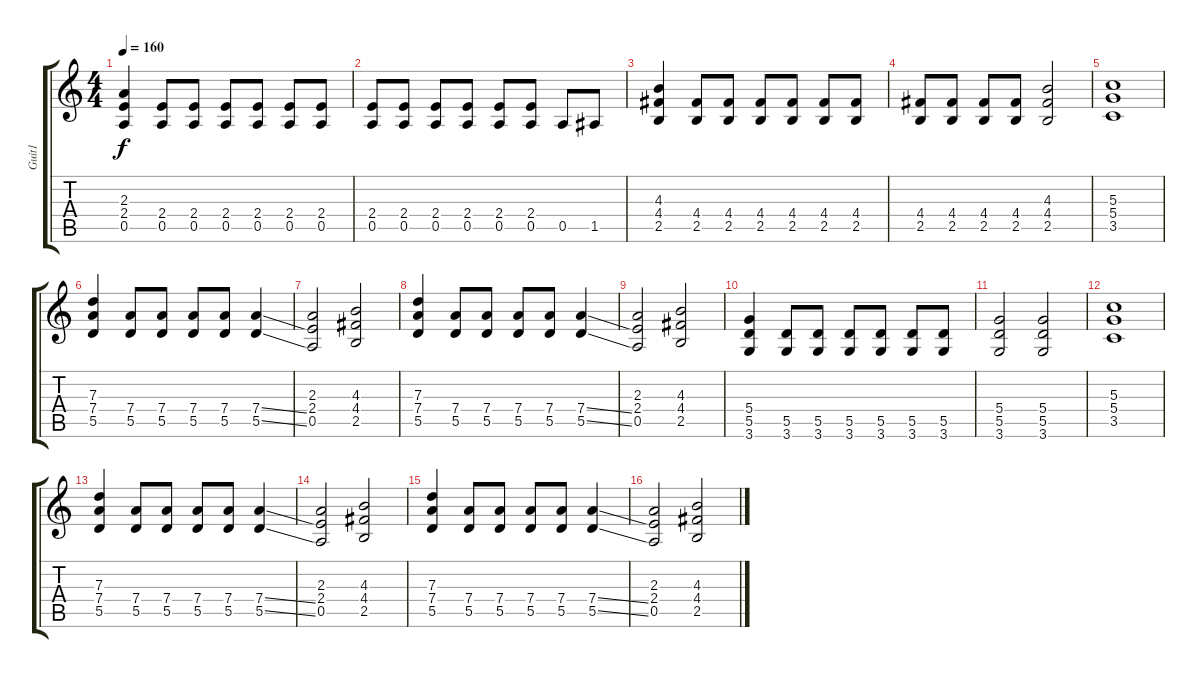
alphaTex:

\track ("Guit1" "Guit1") {instrument overdrivenguitar}
\staff {score tabs}
\tuning (E4 B3 G3 D3 A2 E2) {hide}
\ts (4 4)
\tempo 160
\clef g2
\ks c
(2.3 2.4 0.5).4{dy f} (2.4 0.5).8 (2.4 0.5).8 (2.4 0.5).8 (2.4 0.5).8 (2.4 0.5).8 (2.4 0.5).8 |
(2.4 0.5).8 (2.4 0.5).8 (2.4 0.5).8 (2.4 0.5).8 (2.4 0.5).8 (2.4 0.5).8 0.5.8 1.5.8 |
(4.3 4.4 2.5).4 (4.4 2.5).8 (4.4 2.5).8 (4.4 2.5).8 (4.4 2.5).8 (4.4 2.5).8 (4.4 2.5).8 |
(4.4 2.5).8 (4.4 2.5).8 (4.4 2.5).8 (4.4 2.5).8 (4.3 4.4 2.5).2 |
(5.3 5.4 3.5).1 |
(7.3 7.4 5.5).4 (7.4 5.5).8 (7.4 5.5).8 (7.4 5.5).8 (7.4 5.5).8 (7.4{ss} 5.5{ss}).4 |
(2.3 2.4 0.5).2 (4.3 4.4 2.5).2 |
(7.3 7.4 5.5).4 (7.4 5.5).8 (7.4 5.5).8 (7.4 5.5).8 (7.4 5.5).8 (7.4{ss} 5.5{ss}).4 |
(2.3 2.4 0.5).2 (4.3 4.4 2.5).2 |
(5.4 5.5 3.6).4 (5.5 3.6).8 (5.5 3.6).8 (5.5 3.6).8 (5.5 3.6).8 (5.5 3.6).8 (5.5 3.6).8 |
(5.4 5.5 3.6).2 (5.4 5.5 3.6).2 |
(5.3 5.4 3.5).1 |
(7.3 7.4 5.5).4 (7.4 5.5).8 (7.4 5.5).8 (7.4 5.5).8 (7.4 5.5).8 (7.4{ss} 5.5{ss}).4 |
(2.3 2.4 0.5).2 (4.3 4.4 2.5).2 |
(7.3 7.4 5.5).4 (7.4 5.5).8 (7.4 5.5).8 (7.4 5.5).8 (7.4 5.5).8 (7.4{ss} 5.5{ss}).4 |
(2.3 2.4 0.5).2 (4.3 4.4 2.5).2
